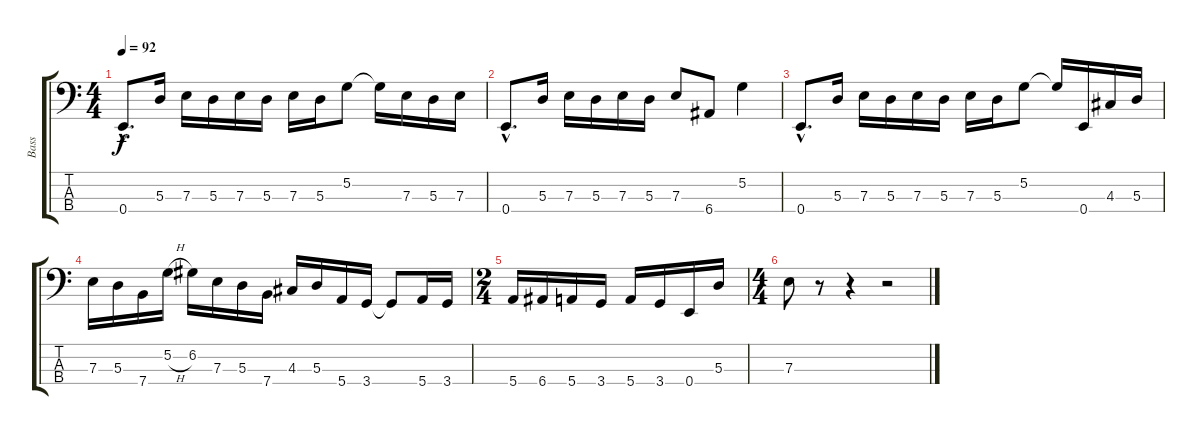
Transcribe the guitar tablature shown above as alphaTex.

\track ("Bass" "Bass") {instrument electricbassfinger}
\staff {score tabs}
\tuning (G2 D2 A1 E1) {hide}
\ts (4 4)
\tempo 92
\clef f4
\ks c
0.4{hac}.8{d dy f} 5.3.16 7.3.16 5.3.16 7.3.16 5.3.16 7.3.16 5.3.16 5.2.8 5.2{t}.16 7.3.16 5.3.16 7.3.16 |
0.4{hac}.8{d} 5.3.16 7.3.16 5.3.16 7.3.16 5.3.16 7.3.8 6.4.8 5.2.4 |
0.4{hac}.8{d} 5.3.16 7.3.16 5.3.16 7.3.16 5.3.16 7.3.16 5.3.16 5.2.8 5.2{t}.16 0.4.16 4.3.16 5.3.16 |
7.3.16 5.3.16 7.4.16 5.2{h}.16 6.2.16 7.3.16 5.3.16 7.4.16 4.3.16 5.3.16 5.4.16 3.4.16 3.4{t}.8 5.4.16 3.4.16 |
\ts (2 4)
5.4.16 6.4.16 5.4.16 3.4.16 5.4.16 3.4.16 0.4.16 5.3.16 |
\ts (4 4)
7.3.8 r.8 r.4 r.2
